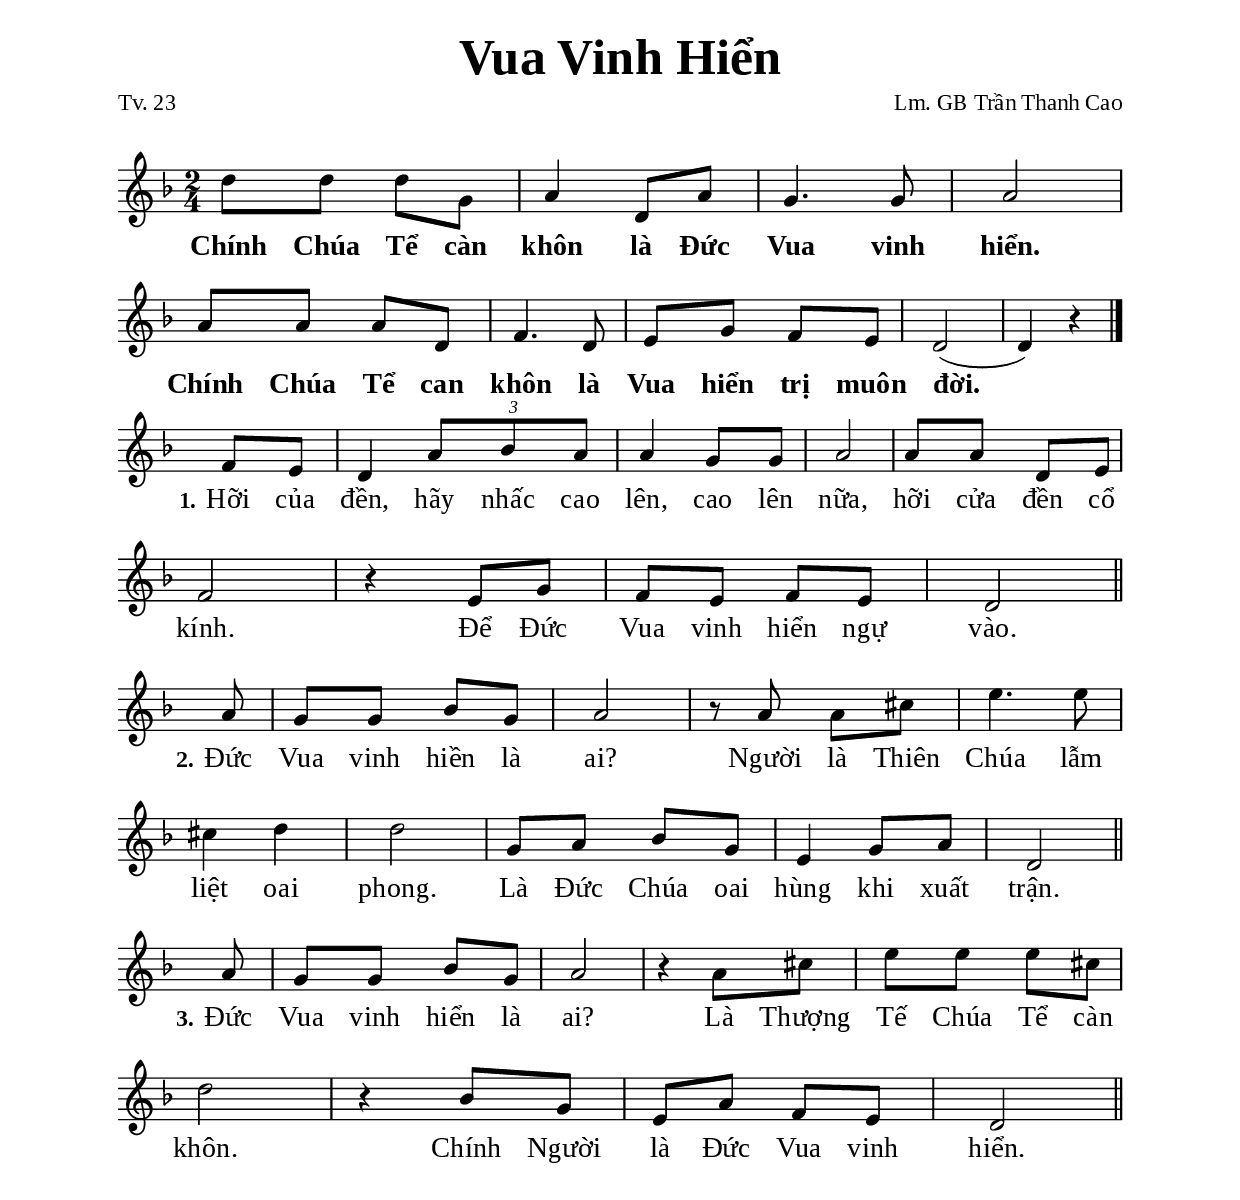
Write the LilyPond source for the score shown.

% Cài đặt chung
\version "2.22.1"
\include "english.ly"

\header {
  title = \markup { \fontsize #3 "Vua Vinh Hiển" }
  poet = "Tv. 23"
  composer = "Lm. GB Trần Thanh Cao"
  arranger = " "
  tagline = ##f
}

% Nhạc điệp khúc
nhacDiepKhuc = \relative c'' {
  d8 d d g, |
  a4 d,8 a' |
  g4. g8 |
  a2 |
  a8 a a d, |
  f4. d8 |
  e g f e |
  d2 ( |
  d4) r \bar "|."
}

% Nhạc phiên khúc
nhacPhienKhucMot = \relative c' {
  \partial 4 f8 e |
  d4 \tuplet 3/2 { a'8 bf a } |
  a4 g8 g |
  a2 |
  a8 a d, e |
  f2 |
  r4 e8 g |
  f e f e |
  d2 \bar "||"
}

nhacPhienKhucHai = \relative c'' {
  \partial 8 a8 |
  g g bf g |
  a2 |
  r8 a a cs |
  e4. e8 |
  cs4 d |
  d2 |
  g,8 a bf g |
  e4 g8 a |
  d,2 \bar "||"
}

nhacPhienKhucBa = \relative c'' {
  \partial 8 a8 |
  g g bf g |
  a2 |
  r4 a8 cs |
  e e e cs |
  d2 |
  r4 bf8 g |
  e a f e |
  d2 \bar "||"
}

% Lời điệp khúc
loiDiepKhuc = \lyricmode {
  Chính Chúa Tể càn khôn là Đức Vua vinh hiển.
  Chính Chúa Tể can khôn là Vua hiển trị muôn đời.
}

% Lời phiên khúc
loiPhienKhucMot = \lyricmode {
  \set stanza = #"1."
  Hỡi của đền, hãy nhấc cao lên, cao lên nữa,
  hỡi cửa đền cổ kính.
  Để Đức Vua vinh hiển ngự vào.
}

loiPhienKhucHai = \lyricmode {
  \set stanza = #"2."
  Đức Vua vinh hiền là ai?
  Người là Thiên Chúa lẫm liệt oai phong.
  Là Đức Chúa oai hùng khi xuất trận.
}

loiPhienKhucBa = \lyricmode {
  \set stanza = #"3."
  Đức Vua vinh hiển là ai?
  Là Thượng Tế Chúa Tể càn khôn.
  Chính Người là Đức Vua vinh hiển.
}


% Dàn trang
\paper {
  #(set-paper-size "a4")
  top-margin = 20\mm
  bottom-margin = 10\mm
  left-margin = 20\mm
  right-margin = 20\mm
  indent = #0
  #(define fonts
    (make-pango-font-tree
      "Liberation Serif"
      "Liberation Serif"
      "Liberation Serif"
      (/ 20 20)))
  page-count = #1
  system-system-spacing = #'((basic-distance . 12.5))
  score-system-spacing = #'((basic-distance . 12.5))
}

\score {
  \new ChoirStaff <<
    \new Staff = diepKhuc \with {
        \consists "Merge_rests_engraver"
        %\magnifyStaff #(magstep +1)
      }
      <<
      \new Voice = beSop {
        \key f \major \time 2/4 \stemNeutral \nhacDiepKhuc
      }
    >>
    \new Lyrics \lyricsto beSop \loiDiepKhuc
  >>
  \layout {
    \override Lyrics.LyricText.font-series = #'bold
    \override Lyrics.LyricText.font-size = #+2
    \override Lyrics.LyricSpace.minimum-distance = #2.5
    \override Score.BarNumber.break-visibility = ##(#f #f #f)
    \override Score.SpacingSpanner.uniform-stretching = ##t
  }
}

\score {
  \new ChoirStaff <<
    \new Staff = phienKhuc \with {
        %\magnifyStaff #(magstep +1)
      }
      <<
      \new Voice = beSop {
        \key f \major \time 2/4 \nhacPhienKhucMot
      }
    >>
    \new Lyrics \lyricsto beSop \loiPhienKhucMot
  >>
  \layout {
    \override Staff.TimeSignature.transparent = ##t
    \override Lyrics.LyricText.font-size = #+2
    \override Lyrics.LyricSpace.minimum-distance = #2.4
    \override Score.BarNumber.break-visibility = ##(#f #f #f)
    \override Score.SpacingSpanner.uniform-stretching = ##t
  } 
}

\score {
  \new ChoirStaff <<
    \new Staff = phienKhuc \with {
        %\magnifyStaff #(magstep +1)
      }
      <<
      \new Voice = beSop {
        \key f \major \time 2/4 \nhacPhienKhucHai
      }
    >>
    \new Lyrics \lyricsto beSop \loiPhienKhucHai
  >>
  \layout {
    \override Staff.TimeSignature.transparent = ##t
    \override Lyrics.LyricText.font-size = #+2
    \override Lyrics.LyricSpace.minimum-distance = #2.4
    \override Score.BarNumber.break-visibility = ##(#f #f #f)
    \override Score.SpacingSpanner.uniform-stretching = ##t
  } 
}

\score {
  \new ChoirStaff <<
    \new Staff = phienKhuc \with {
        %\magnifyStaff #(magstep +1)
      }
      <<
      \new Voice = beSop {
        \key f \major \time 2/4 \nhacPhienKhucBa
      }
    >>
    \new Lyrics \lyricsto beSop \loiPhienKhucBa
  >>
  \layout {
    \override Staff.TimeSignature.transparent = ##t
    \override Lyrics.LyricText.font-size = #+2
    \override Lyrics.LyricSpace.minimum-distance = #2.4
    \override Score.BarNumber.break-visibility = ##(#f #f #f)
    \override Score.SpacingSpanner.uniform-stretching = ##t
  } 
}
